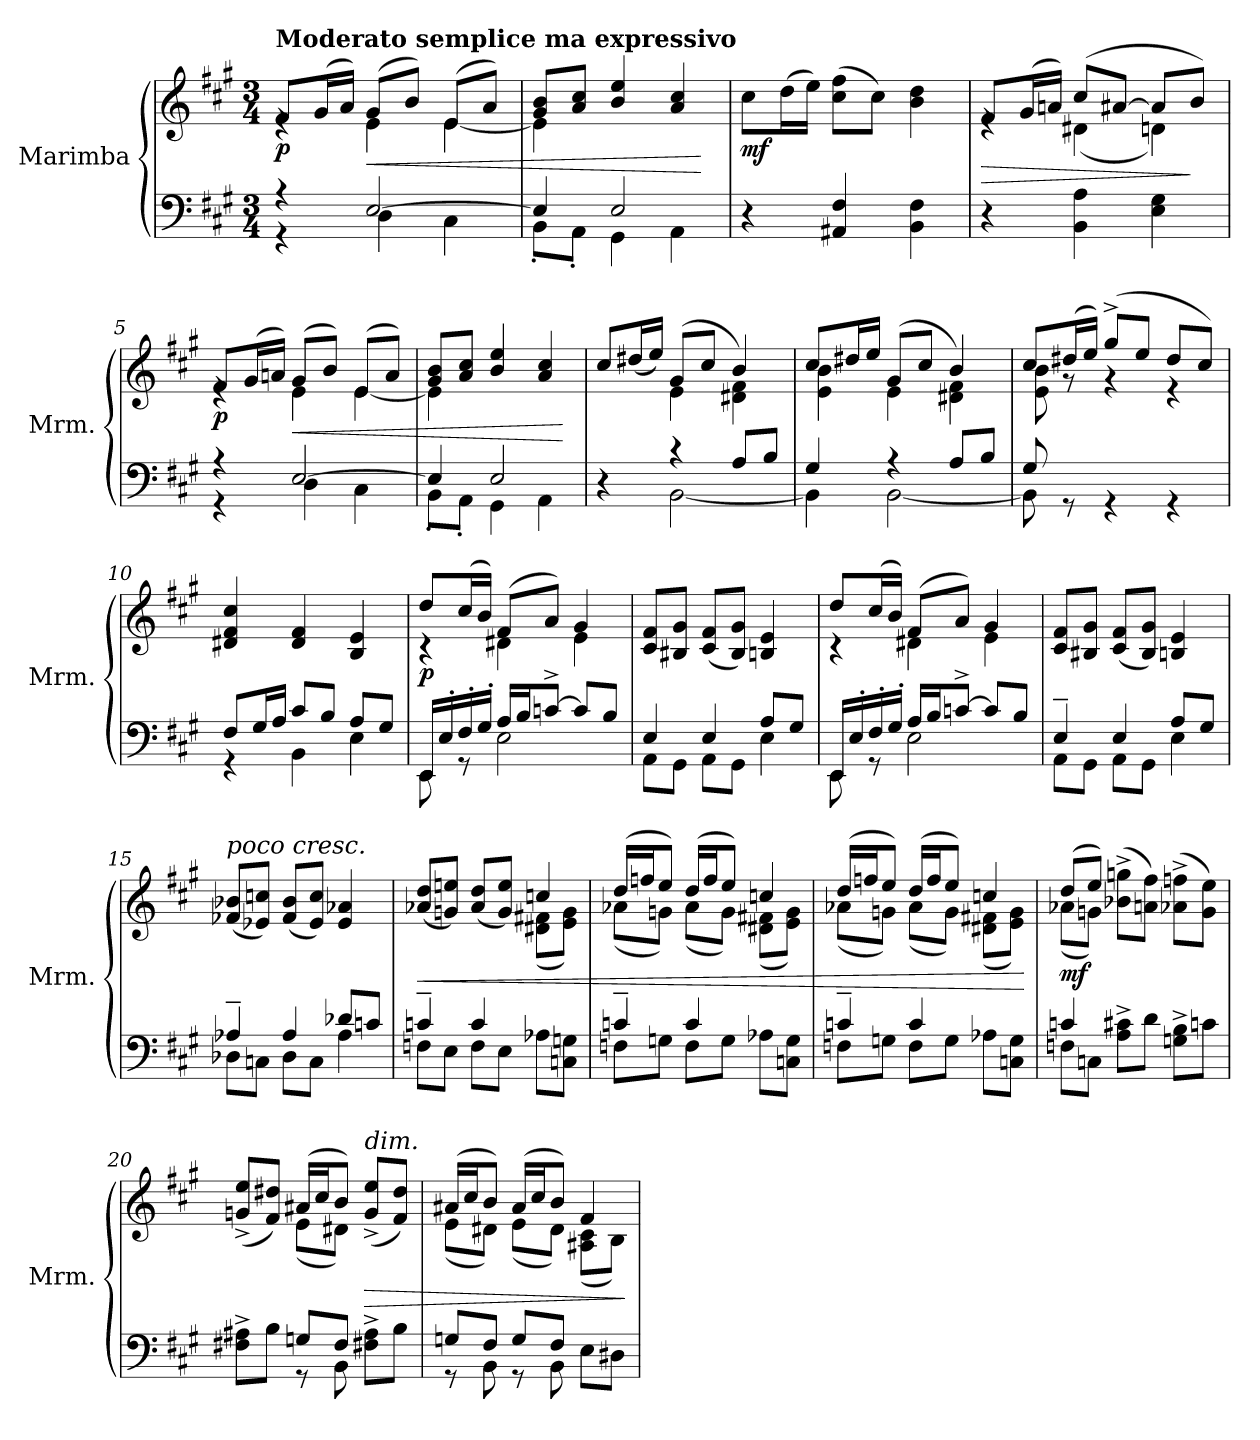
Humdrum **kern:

**kern	**kern	**dynam
*part1	*part1	*part1
*staff2	*staff1	*staff1/2
*I"Marimba	*	*
*I'Mrm.	*	*
*clefF4	*clefG2	*
*k[f#c#g#]	*k[f#c#g#]	*
*M3/4	*M3/4	*
=1	=1	=1
*^	*^	*
!	!	!LO:TX:a:B:t=Moderato semplice ma expressivo	!	!
!	!	!	!	!LO:DY:b
4r	4r	8f#/L	4re	p
.	.	(16g#/L	.	.
.	.	16a/JJ)	.	.
!	!	!	!	!LO:HP:b
[2E/	4D\	(8g#/L	4e\	<
.	.	8b/J)	.	.
.	4C#\	(8e/L	[4e\	.
.	.	8a/J)	.	.
=2	=2	=2	=2	=2
4E/]	8BB'\L	8g#/ 8b/L	4e\]	.
.	8AA'\J	8a/ 8cc#/J	.	.
2E/	4GG#\	4b/ 4ee/	2ryy	.
.	4AA\	4a/ 4cc#/	.	.
*v	*v	*	*	*
*	*v	*v	*
.	.	[
=3	=3	=3
!	!	!LO:DY:b
4r	8cc#\L	mf
.	(16dd\L	.
.	16ee\JJ)	.
4AA#X/ 4F#/	(8cc#\ 8ff#\L	.
.	8cc#\J)	.
4BB\ 4F#\	4b\ 4dd\	.
=4	=4	=4
!	!	!LO:HP:b
*	*^	*
4r	8f#/L	4re	>
.	(16g#/L	.	.
.	16an/JJ)	.	.
4BB\ 4A\	(8cc#/L	(4d#X\	.
.	[8a#X/J	.	.
4E\ 4G#\	8a#/L]	4dn\)	.
.	8b/J)	.	]
=5	=5	=5	=5
*^	*	*	*
!	!	!	!	!LO:DY:b
4r	4r	8f#/L	4re	p
.	.	(16g#/L	.	.
.	.	16an/JJ)	.	.
!	!	!	!	!LO:HP:b
[2E/	4D\	(8g#/L	4e\	<
.	.	8b/J)	.	.
.	4C#\	(8e/L	[4e\	.
.	.	8a/J)	.	.
=6	=6	=6	=6	=6
4E/]	8BB'\L	8g#/ 8b/L	4e\]	.
.	8AA'\J	8a/ 8cc#/J	.	.
2E/	4GG#\	4b/ 4ee/	2ryy	.
.	4AA\	4a/ 4cc#/	.	.
*v	*v	*	*	*
*	*v	*v	*
.	.	[
!!LO:LB:g=z
=7	=7	=7
*^	*^	*
4r	4ryy	8cc#/L	4ryy	.
.	.	(16dd#X/L	.	.
.	.	16ee/JJ)	.	.
4r	[2BB\	(8g#/L	4e\	.
.	.	8cc#/J	.	.
8A/L	.	4b/)	4d#X\ 4f#\	.
8B/J	.	.	.	.
=8	=8	=8	=8	=8
4G#/	4BB\]	8cc#/L	4e\ 4b\	.
.	.	16dd#X/L	.	.
.	.	16ee/JJ	.	.
4r	[2BB\	(8g#/L	4e\	.
.	.	8cc#/J	.	.
8A/L	.	4b/)	4d#X\ 4f#\	.
8B/J	.	.	.	.
=9	=9	=9	=9	=9
8G#/	8BB\]	8cc#/L	8e\ 8b\	.
8rGG	2ryy	(16dd#X/L	8r	.
.	.	16ee/JJ)	.	.
4rGG	.	(8gg#^/L	4r	.
.	.	8ee/J	.	.
4rGG	.	8dd#/L	4r	.
.	8ryy	8cc#/J)	.	.
*	*	*v	*v	*
=10	=10	=10	=10
8F#/L	4r	4d#X/ 4f#/ 4cc#/	.
16G#/L	.	.	.
16A/JJ	.	.	.
8c#/L	4BB\	4d#/ 4f#/	.
8B/J	.	.	.
8A/L	4E\	4B/ 4e/	.
8G#/J	.	.	.
!!LO:LB:g=z
=11	=11	=11	=11
*	*	*^	*
!	!	!	!	!LO:DY:b
16EE/LL	(8EE\	8dd/L	4r	p
16E'/	.	.	.	.
16F#'/	8r	(16cc#/L	.	.
16G#'/JJ	.	16b/JJ)	.	.
16A/LL	2E\	(8f#/L	4d#X\	.
16B/J	.	.	.	.
[8cn^/J	.	8a/J)	.	.
8c/L]	.	4g#/	4e\	.
8B/J	.	.	.	.
*	*	*v	*v	*
=12	=12	=12	=12
4E/	8AA\L	8c#/ 8f#/L	.
.	8GG#\J	8B#X/ 8g#/J)	.
4E/	8AA\L	(8c#/ 8f#/L	.
.	8GG#\J	8B#/ 8g#/J)	.
8A/L	4E\	4Bn/ 4e/	.
8G#/J	.	.	.
=13	=13	=13	=13
*	*	*^	*
16EE/LL	(8EE\	8dd/L	4r	.
16E'/	.	.	.	.
16F#'/	8r	(16cc#/L	.	.
16G#'/JJ	.	16b/JJ)	.	.
16A/LL	2E\	(8f#/L	4d#X\	.
16B/J	.	.	.	.
[8cn^/J	.	8a/J)	.	.
8c/L]	.	4g#/	4e\	.
8B/J	.	.	.	.
*	*	*v	*v	*
=14	=14	=14	=14
4E~/	8AA\L	8c#/ 8f#/L	.
.	8GG#\J	8B#X/ 8g#/J)	.
4E/	8AA\L	(8c#/ 8f#/L	.
.	8GG#\J	8B#/ 8g#/J)	.
8A/L	4E\	4Bn/ 4e/	.
8G#/J	.	.	.
!!LO:LB:g=z
=15	=15	=15	=15
!	!	!LO:TX:a:i:t=poco cresc.	!
4A-X~/	8D-X\L	(8f-X/ 8b-X/L	.
.	8Cn\J	8e-X/ 8ccn/J)	.
4A-/	8D-\L	(8f-/ 8b-/L	.
.	8C\J	8e-/ 8cc/J)	.
8d-X/L	4A-\	4e-/ 4a-X/	.
8cn/J	.	.	.
=16	=16	=16	=16
!	!	!	!LO:HP:b
*	*	*^	*
4cn~/	8Fn\L	(8a-X/ 8dd/L	2ryy	<
.	8E\J	8gn/ 8een/J)	.	.
4c/	8F\L	(8a-/ 8dd/L	.	.
.	8E\J	8g/ 8ee/J)	.	.
8A-X\L	4ryy	4ccn/	(8d#X\ 8f#X\L	.
8Cn\ 8Gn\J	.	.	8e\ 8g\J)	.
=17	=17	=17	=17	=17
4cn~/	8Fn\L	(16dd/LL	(8a-X\L	.
.	.	16ffn/J	.	.
.	8Gn\J	8ee/J)	8gn\J)	.
4c/	8F\L	(16dd/LL	(8a-\L	.
.	.	16ff/J	.	.
.	8G\J	8ee/J)	8g\J)	.
8A-X\L	4ryy	4ccn/	(8d#X\ 8f#X\L	.
8Cn\ 8G\J	.	.	8e\ 8g\J)	.
=18	=18	=18	=18	=18
4cn~/	8Fn\L	(16dd/LL	(8a-X\L	.
.	.	16ffn/J	.	.
.	8Gn\J	8ee/J)	8gn\J)	.
4c/	8F\L	(16dd/LL	(8a-\L	.
.	.	16ff/J	.	.
.	8G\J	8ee/J)	8g\J)	.
8A-X\L	4ryy	4ccn/	(8d#X\ 8f#X\L	.
8Cn\ 8G\J	.	.	8e\ 8g\J)	.
*v	*v	*	*	*
*	*v	*v	*
.	.	[
!!LO:PB:g=z
=19	=19	=19
*^	*^	*
!	!	!	!	!LO:DY:b
4cn/	8Fn\L	(8dd/L	(8a-X\L	mf
.	8Cn\J	8ee/J)	8gn\J)	.
8A\^ 8c#X\^L	2ryy	(>8b-X\^ 8ggn\^L	2ryy	.
8d\J	.	8an\ 8ff#\J)	.	.
8Gn\^ 8B\^L	.	(>8a-X\^ 8ffn\^L	.	.
8cn\J	.	8g\ 8ee\J)	.	.
=20	=20	=20	=20	=20
8F#X\^ 8A#X\^L	4ryy	(8gn/^ 8ee/^L	4ryy	.
8B\J	.	8f#/ 8dd#X/J)	.	.
8Gn/L	8r	(16a#X/LL	(8e\L	.
.	.	16cc#/J	.	.
8F#/J	8BB\	8b/J)	8d#X\J)	.
!	!	!LO:TX:a:i:t=dim.	!	!
!	!	!	!	!LO:HP:b
8F#X\^ 8A#\^L	4ryy	(8g/^ 8ee/^L	4ryy	>
8B\J	.	8f#/ 8dd#/J)	.	.
=21	=21	=21	=21	=21
8Gn/L	8r	(16a#X/LL	(8e\L	.
.	.	16cc#/J	.	.
8F#/J	8BB\	8b/J)	8d#X\J)	.
8G/L	8r	(16a#/LL	(8e\L	.
.	.	16cc#/J	.	.
8F#/J	8BB\	8b/J)	8d#\J)	.
8E\L	4ryy	4f#/	(8A#X\ 8c#\L	.
8D#X\J	.	.	8B\J)	.
*v	*v	*	*	*
*	*v	*v	*
.	.	]
=	=	=
*-	*-	*-
